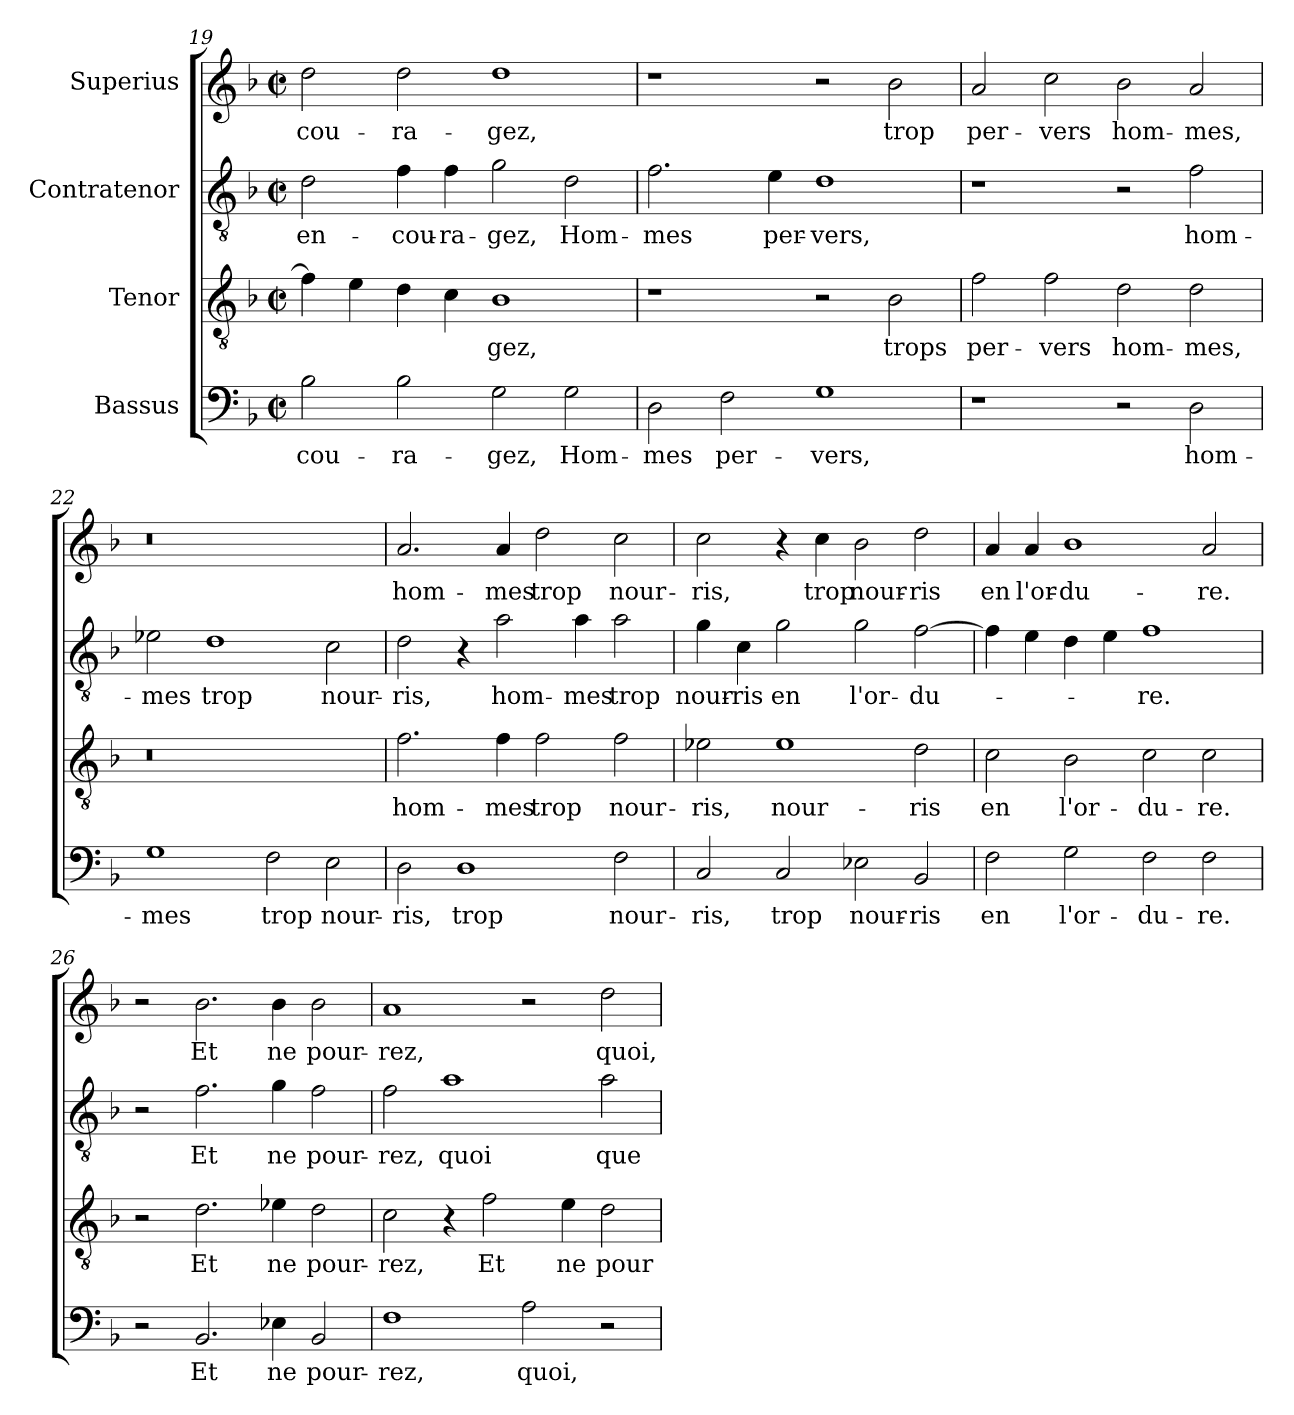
**kern	**text	**kern	**text	**kern	**text	**kern	**text
*part4	*part4	*part3	*part3	*part2	*part2	*part1	*part1
*staff4	*staff4	*staff3	*staff3	*staff2	*staff2	*staff1	*staff1
*I"Bassus	*	*I"Tenor	*	*I"Contratenor	*	*I"Superius	*
!!LO:PB:g=z
*clefF4	*	*clefGv2	*	*clefGv2	*	*clefG2	*
*k[b-]	*	*k[b-]	*	*k[b-]	*	*k[b-]	*
*F:	*	*F:	*	*F:	*	*F:	*
*M2/2	*	*M2/2	*	*M2/2	*	*M2/2	*
*met(c|)	*	*met(c|)	*	*met(c|)	*	*met(c|)	*
=19	=19	=19	=19	=19	=19	=19	=19
2B-\	-cou-	4f\]	.	2d\	en-	2dd\	-cou-
.	.	4e\	.	.	.	.	.
2B-\	-ra-	4d\	.	4f\	-cou-	2dd\	-ra-
.	.	4c\	.	4f\	-ra-	.	.
2G\	-gez,	1B-\	-gez,	2g\	-gez,	1dd\	-gez,
2G\	Hom-	.	.	2d\	Hom-	.	.
=20	=20	=20	=20	=20	=20	=20	=20
2D\	-mes	1r	.	2.f\	-mes	1r	.
2F\	per-	.	.	.	.	.	.
.	.	.	.	4e\	per-	.	.
1G\	-vers,	2r	.	1d\	-vers,	2r	.
.	.	2B-\	trops	.	.	2b-\	trop
=21	=21	=21	=21	=21	=21	=21	=21
1r	.	2f\	per-	1r	.	2a/	per-
.	.	2f\	-vers	.	.	2cc\	-vers
2r	.	2d\	hom-	2r	.	2b-\	hom-
2D\	hom-	2d\	-mes,	2f\	hom-	2a/	-mes,
=22	=22	=22	=22	=22	=22	=22	=22
!	!	!LO:N:vis=0	!	!	!	!LO:N:vis=0	!
1G\	-mes	1r	.	2e-X\	-mes	1r	.
.	.	.	.	1d\	trop	.	.
2F\	trop	1ryy	.	.	.	1ryy	.
2E\	nour-	.	.	2c\	nour-	.	.
=23	=23	=23	=23	=23	=23	=23	=23
2D\	-ris,	2.f\	hom-	2d\	-ris,	2.a/	hom-
1D\	trop	.	.	4r	.	.	.
.	.	4f\	-mes	2a\	hom-	4a/	-mes
.	.	2f\	trop	.	.	2dd\	trop
.	.	.	.	4a\	-mes	.	.
2F\	nour-	2f\	nour-	2a\	trop	2cc\	nour-
=24	=24	=24	=24	=24	=24	=24	=24
2C/	-ris,	2e-X\	-ris,	4g\	nour-	2cc\	-ris,
.	.	.	.	4c\	-ris	.	.
2C/	trop	1e-\	nour-	2g\	en	4r	.
.	.	.	.	.	.	4cc\	trop
2E-X\	nour-	.	.	2g\	l'or-	2b-\	nour-
2BB-/	-ris	2d\	-ris	[2f\	-du-	2dd\	-ris
!!LO:LB:g=z
=25	=25	=25	=25	=25	=25	=25	=25
2F\	en	2c\	en	4f\]	.	4a/	en
.	.	.	.	4e\	.	4a/	l'or-
2G\	l'or-	2B-\	l'or-	4d\	.	1b-\	-du-
.	.	.	.	4e\	.	.	.
2F\	-du-	2c\	-du-	1f\	-re.	.	.
2F\	-re.	2c\	-re.	.	.	2a/	-re.
=26	=26	=26	=26	=26	=26	=26	=26
2r	.	2r	.	2r	.	2r	.
2.BB-/	Et	2.d\	Et	2.f\	Et	2.b-\	Et
4E-X\	ne	4e-X\	ne	4g\	ne	4b-\	ne
2BB-/	pour-	2d\	pour-	2f\	pour-	2b-\	pour-
=27	=27	=27	=27	=27	=27	=27	=27
1F\	-rez,	2c\	-rez,	2f\	-rez,	1a/	-rez,
.	.	4r	.	1a\	quoi	.	.
.	.	2f\	Et	.	.	.	.
2A\	quoi,	.	.	.	.	2r	.
.	.	4e\	ne	.	.	.	.
2r	.	2d\	pour-	2a\	que	2dd\	quoi,
=	=	=	=	=	=	=	=
*-	*-	*-	*-	*-	*-	*-	*-
